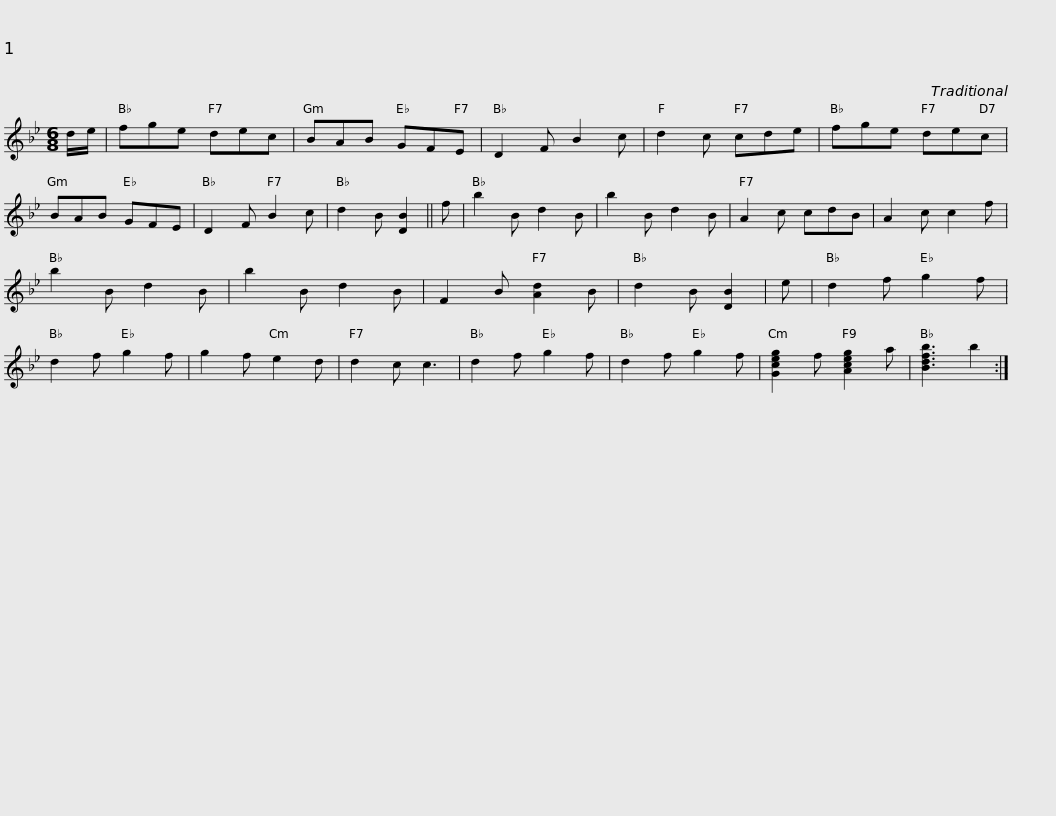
X:1
L:1/8
M:6/8
I:linebreak $
K:Bb
V:1 treble
V:1
 d/e/ | fge dec | BAB GFE | D2 F B2 c | d2 c cde | %5
 fge dec | BAB GFE | D2 F B2 c | d2 B [DB]2 ||$ f | %10
 b2 B d2 B | b2 B d2 B | A2 c cdB | A2 c c2 f | b2 B d2 B | %15
 b2 B d2 B | F2 B [Ad]2 B | d2 B [DB]2 | e | d2 f g2 f |$ %20
 d2 f g2 f | g2 f e2 d | d2 c c3 | d2 f g2 f | d2 f g2 f | %25
 [Gceg]2 f [Aceg]2 a | [Bdfb]3 b2 :| %27
